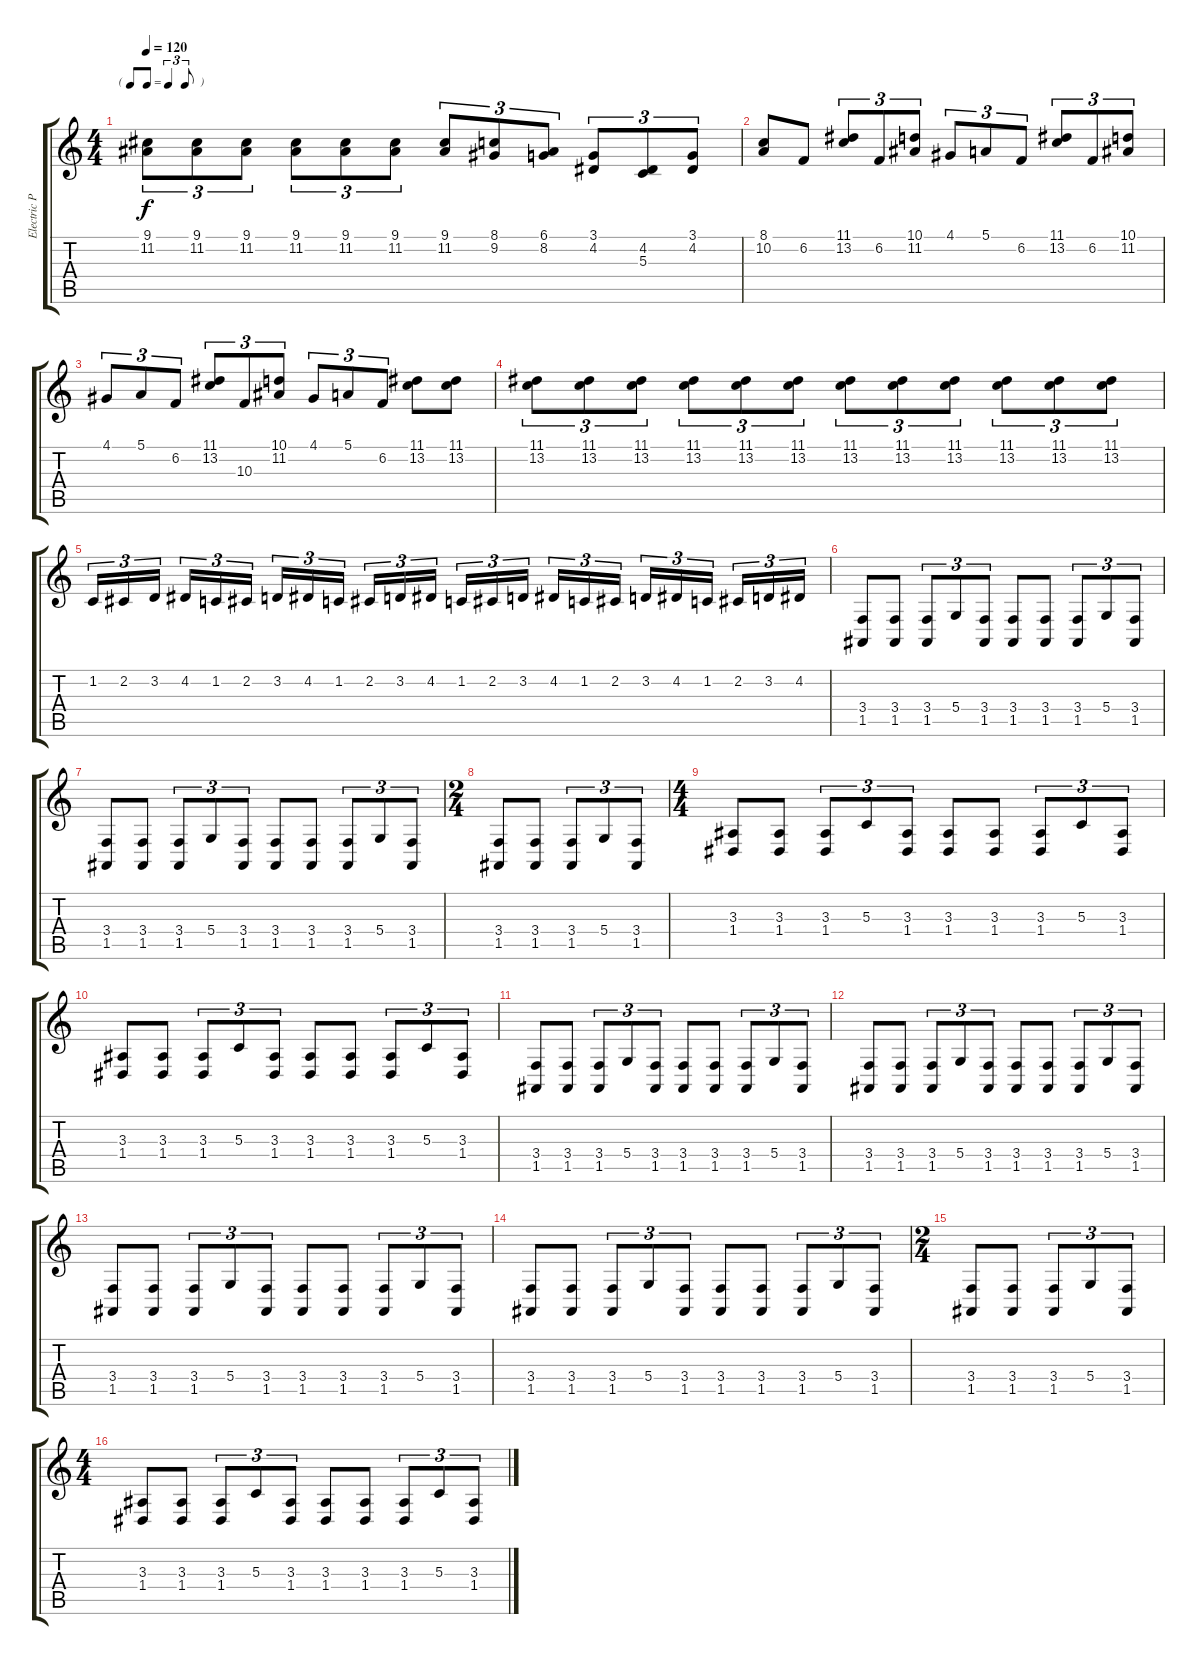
\track ("Electric Piano" "Electric P") {instrument acousticgrandpiano}
\staff {score tabs}
\tuning (E4 B3 G3 D3 A2 E2) {hide}
\ts (4 4)
\tf triplet8th
\tempo 120
\clef g2
\ks c
(9.1 11.2).8{tu (3 2) dy f} (9.1 11.2).8{tu (3 2)} (9.1 11.2).8{tu (3 2)} (9.1 11.2).8{tu (3 2)} (9.1 11.2).8{tu (3 2)} (9.1 11.2).8{tu (3 2)} (9.1 11.2).8{tu (3 2)} (8.1 9.2).8{tu (3 2)} (6.1 8.2).8{tu (3 2)} (3.1 4.2).8{tu (3 2)} (4.2 5.3).8{tu (3 2)} (3.1 4.2).8{tu (3 2)} |
(8.1 10.2).8 6.2.8 (11.1 13.2).8{tu (3 2)} 6.2.8{tu (3 2)} (10.1 11.2).8{tu (3 2)} 4.1.8{tu (3 2)} 5.1.8{tu (3 2)} 6.2.8{tu (3 2)} (11.1 13.2).8{tu (3 2)} 6.2.8{tu (3 2)} (10.1 11.2).8{tu (3 2)} |
4.1.8{tu (3 2)} 5.1.8{tu (3 2)} 6.2.8{tu (3 2)} (11.1 13.2).8{tu (3 2)} 10.3.8{tu (3 2)} (10.1 11.2).8{tu (3 2)} 4.1.8{tu (3 2)} 5.1.8{tu (3 2)} 6.2.8{tu (3 2)} (11.1 13.2).8 (11.1 13.2).8 |
(11.1 13.2).8{tu (3 2)} (11.1 13.2).8{tu (3 2)} (11.1 13.2).8{tu (3 2)} (11.1 13.2).8{tu (3 2)} (11.1 13.2).8{tu (3 2)} (11.1 13.2).8{tu (3 2)} (11.1 13.2).8{tu (3 2)} (11.1 13.2).8{tu (3 2)} (11.1 13.2).8{tu (3 2)} (11.1 13.2).8{tu (3 2)} (11.1 13.2).8{tu (3 2)} (11.1 13.2).8{tu (3 2)} |
1.2.16{tu (3 2)} 2.2.16{tu (3 2)} 3.2.16{tu (3 2)} 4.2.16{tu (3 2)} 1.2.16{tu (3 2)} 2.2.16{tu (3 2)} 3.2.16{tu (3 2)} 4.2.16{tu (3 2)} 1.2.16{tu (3 2)} 2.2.16{tu (3 2)} 3.2.16{tu (3 2)} 4.2.16{tu (3 2)} 1.2.16{tu (3 2)} 2.2.16{tu (3 2)} 3.2.16{tu (3 2)} 4.2.16{tu (3 2)} 1.2.16{tu (3 2)} 2.2.16{tu (3 2)} 3.2.16{tu (3 2)} 4.2.16{tu (3 2)} 1.2.16{tu (3 2)} 2.2.16{tu (3 2)} 3.2.16{tu (3 2)} 4.2.16{tu (3 2)} |
(3.4 1.5).8 (3.4 1.5).8 (3.4 1.5).8{tu (3 2)} 5.4.8{tu (3 2)} (3.4 1.5).8{tu (3 2)} (3.4 1.5).8 (3.4 1.5).8 (3.4 1.5).8{tu (3 2)} 5.4.8{tu (3 2)} (3.4 1.5).8{tu (3 2)} |
(3.4 1.5).8 (3.4 1.5).8 (3.4 1.5).8{tu (3 2)} 5.4.8{tu (3 2)} (3.4 1.5).8{tu (3 2)} (3.4 1.5).8 (3.4 1.5).8 (3.4 1.5).8{tu (3 2)} 5.4.8{tu (3 2)} (3.4 1.5).8{tu (3 2)} |
\ts (2 4)
(3.4 1.5).8 (3.4 1.5).8 (3.4 1.5).8{tu (3 2)} 5.4.8{tu (3 2)} (3.4 1.5).8{tu (3 2)} |
\ts (4 4)
(3.3 1.4).8 (3.3 1.4).8 (3.3 1.4).8{tu (3 2)} 5.3.8{tu (3 2)} (3.3 1.4).8{tu (3 2)} (3.3 1.4).8 (3.3 1.4).8 (3.3 1.4).8{tu (3 2)} 5.3.8{tu (3 2)} (3.3 1.4).8{tu (3 2)} |
(3.3 1.4).8 (3.3 1.4).8 (3.3 1.4).8{tu (3 2)} 5.3.8{tu (3 2)} (3.3 1.4).8{tu (3 2)} (3.3 1.4).8 (3.3 1.4).8 (3.3 1.4).8{tu (3 2)} 5.3.8{tu (3 2)} (3.3 1.4).8{tu (3 2)} |
(3.4 1.5).8 (3.4 1.5).8 (3.4 1.5).8{tu (3 2)} 5.4.8{tu (3 2)} (3.4 1.5).8{tu (3 2)} (3.4 1.5).8 (3.4 1.5).8 (3.4 1.5).8{tu (3 2)} 5.4.8{tu (3 2)} (3.4 1.5).8{tu (3 2)} |
(3.4 1.5).8 (3.4 1.5).8 (3.4 1.5).8{tu (3 2)} 5.4.8{tu (3 2)} (3.4 1.5).8{tu (3 2)} (3.4 1.5).8 (3.4 1.5).8 (3.4 1.5).8{tu (3 2)} 5.4.8{tu (3 2)} (3.4 1.5).8{tu (3 2)} |
(3.4 1.5).8 (3.4 1.5).8 (3.4 1.5).8{tu (3 2)} 5.4.8{tu (3 2)} (3.4 1.5).8{tu (3 2)} (3.4 1.5).8 (3.4 1.5).8 (3.4 1.5).8{tu (3 2)} 5.4.8{tu (3 2)} (3.4 1.5).8{tu (3 2)} |
(3.4 1.5).8 (3.4 1.5).8 (3.4 1.5).8{tu (3 2)} 5.4.8{tu (3 2)} (3.4 1.5).8{tu (3 2)} (3.4 1.5).8 (3.4 1.5).8 (3.4 1.5).8{tu (3 2)} 5.4.8{tu (3 2)} (3.4 1.5).8{tu (3 2)} |
\ts (2 4)
(3.4 1.5).8 (3.4 1.5).8 (3.4 1.5).8{tu (3 2)} 5.4.8{tu (3 2)} (3.4 1.5).8{tu (3 2)} |
\ts (4 4)
(3.3 1.4).8 (3.3 1.4).8 (3.3 1.4).8{tu (3 2)} 5.3.8{tu (3 2)} (3.3 1.4).8{tu (3 2)} (3.3 1.4).8 (3.3 1.4).8 (3.3 1.4).8{tu (3 2)} 5.3.8{tu (3 2)} (3.3 1.4).8{tu (3 2)}
